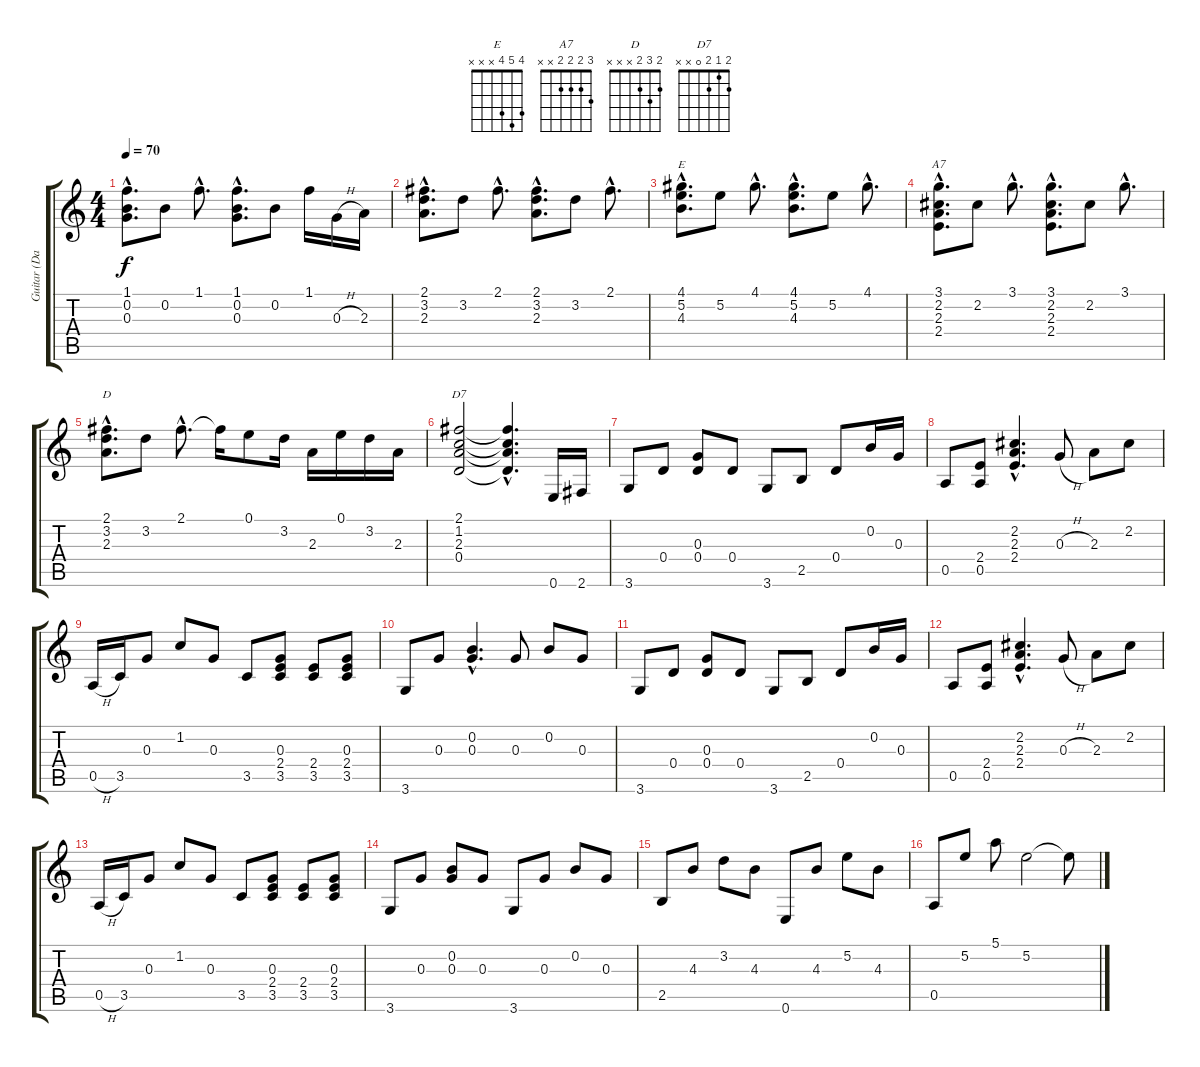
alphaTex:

\track ("Guitar (David Gilmour)" "Guitar (Da") {instrument overdrivenguitar}
\staff {score tabs}
\tuning (E4 B3 G3 D3 A2 E2) {hide}
\chord ("E" 4 5 4 x x x)
\chord ("A7" 3 2 2 2 x x)
\chord ("D" 2 3 2 x x x)
\chord ("D7" 2 1 2 0 x x)
\ts (4 4)
\tempo 70
\clef g2
\ks c
(1.1{hac} 0.2{hac} 0.3{hac}).8{d dy f} 0.2.8 1.1{hac}.8{d} (1.1{hac} 0.2{hac} 0.3{hac}).8{d} 0.2.8 1.1.16 0.3{h}.16 2.3.16 |
(2.1{hac} 3.2{hac} 2.3{hac}).8{d} 3.2.8 2.1{hac}.8{d} (2.1{hac} 3.2{hac} 2.3{hac}).8{d} 3.2.8 2.1{hac}.8{d} |
(4.1{hac} 5.2{hac} 4.3{hac}).8{d ch "E"} 5.2.8 4.1{hac}.8{d} (4.1{hac} 5.2{hac} 4.3{hac}).8{d} 5.2.8 4.1{hac}.8{d} |
(3.1{hac} 2.2{hac} 2.3{hac} 2.4{hac}).8{d ch "A7"} 2.2.8 3.1{hac}.8{d} (3.1{hac} 2.2{hac} 2.3{hac} 2.4{hac}).8{d} 2.2.8 3.1{hac}.8{d} |
(2.1{hac} 3.2{hac} 2.3{hac}).8{d ch "D"} 3.2.8 2.1{hac}.8{d} 2.1{t}.16 0.1.8 3.2.16 2.3.16 0.1.16 3.2.16 2.3.16 |
(2.1 1.2 2.3 0.4).2{ch "D7"} (2.1{hac t} 1.2{hac t} 2.3{hac t} 0.4{hac t}).4{d} 0.6.16 2.6.16 |
3.6.8 0.4.8 (0.3 0.4).8 0.4.8 3.6.8 2.5.8 0.4.8 0.2.16 0.3.16 |
0.5.8 (2.4 0.5).8 (2.2{hac} 2.3{hac} 2.4{hac}).4{d} 0.3{h}.8 2.3.8 2.2.8 |
0.5{h}.16 3.5.16 0.3.8 1.2.8 0.3.8 3.5.8 (0.3 2.4 3.5).8 (2.4 3.5).8 (0.3 2.4 3.5).8 |
3.6.8 0.3.8 (0.2{hac} 0.3{hac}).4{d} 0.3.8 0.2.8 0.3.8 |
3.6.8 0.4.8 (0.3 0.4).8 0.4.8 3.6.8 2.5.8 0.4.8 0.2.16 0.3.16 |
0.5.8 (2.4 0.5).8 (2.2{hac} 2.3{hac} 2.4{hac}).4{d} 0.3{h}.8 2.3.8 2.2.8 |
0.5{h}.16 3.5.16 0.3.8 1.2.8 0.3.8 3.5.8 (0.3 2.4 3.5).8 (2.4 3.5).8 (0.3 2.4 3.5).8 |
3.6.8 0.3.8 (0.2 0.3).8 0.3.8 3.6.8 0.3.8 0.2.8 0.3.8 |
2.5.8 4.3.8 3.2.8 4.3.8 0.6.8 4.3.8 5.2.8 4.3.8 |
0.5.8 5.2.8 5.1.8 5.2.2 5.2{t}.8
